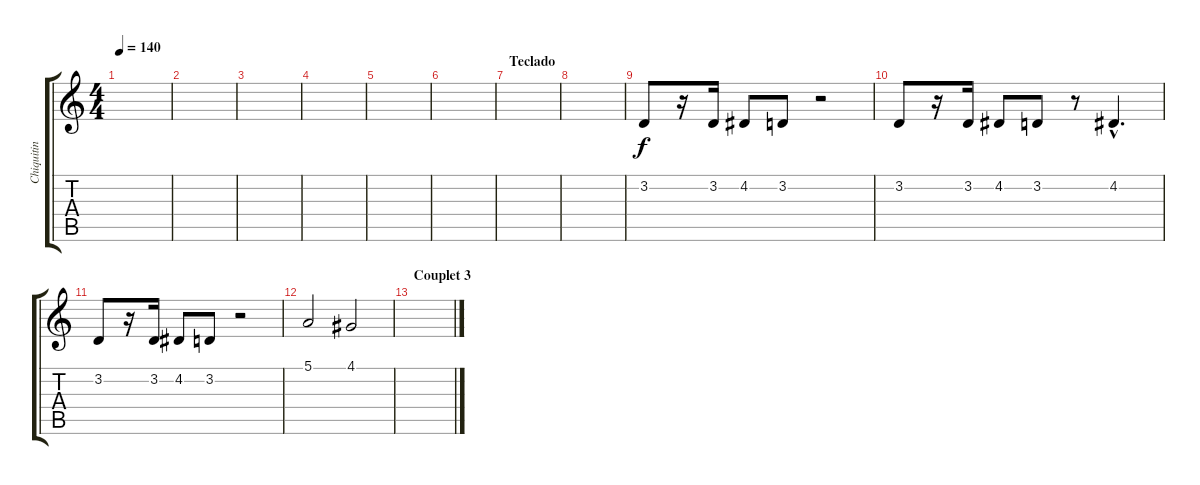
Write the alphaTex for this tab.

\track ("Chiquitin" "Chiquitin") {instrument trumpet}
\staff {score tabs}
\tuning (E4 B3 G3 D3 A2 E2) {hide}
\ts (4 4)
\tempo 140
\clef g2
\ks c
|
|
|
|
|
|
\section ("" "Teclado")
|
|
3.2.8 r.16 3.2.16 4.2.8 3.2.8 r.2 |
3.2.8 r.16 3.2.16 4.2.8 3.2.8 r.8 4.2{hac}.4{d} |
3.2.8 r.16 3.2.16 4.2.8 3.2.8 r.2 |
5.1.2 4.1.2 |
\section ("" "Couplet 3")
